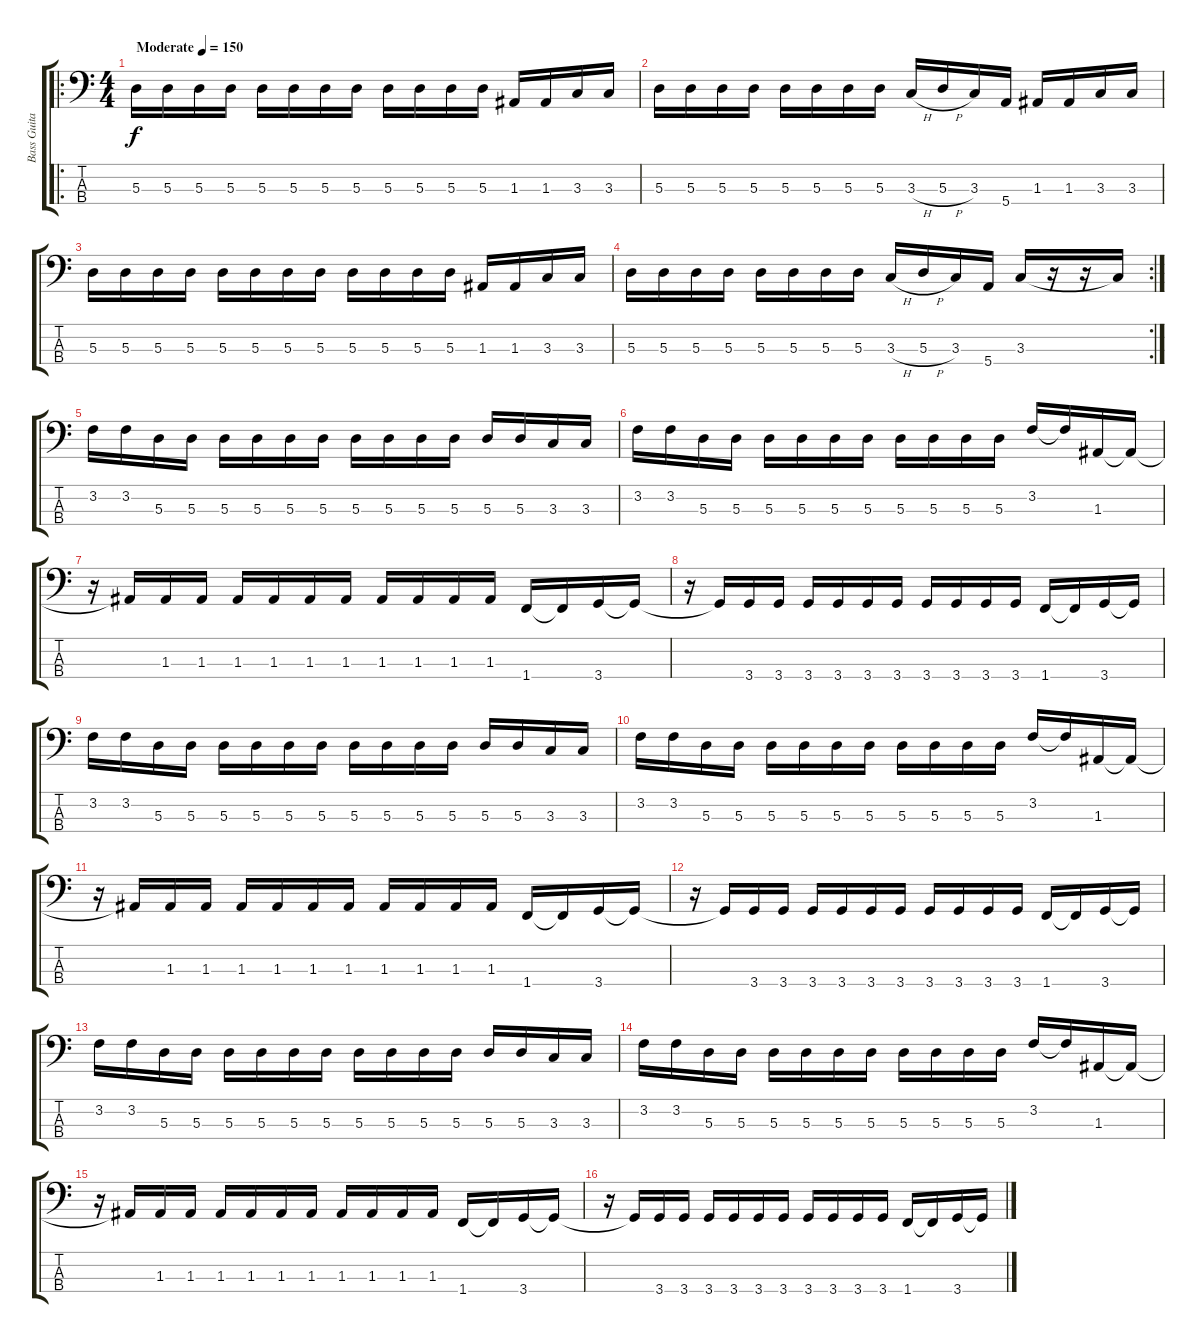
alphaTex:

\track ("Bass Guitar" "Bass Guita") {instrument electricbassfinger}
\staff {score tabs}
\tuning (G2 D2 A1 E1) {hide}
\ro
\ts (4 4)
\tempo (150 "Moderate")
\clef f4
\ks c
5.3.16{dy f instrument electricbassfinger} 5.3.16 5.3.16 5.3.16 5.3.16 5.3.16 5.3.16 5.3.16 5.3.16 5.3.16 5.3.16 5.3.16 1.3.16 1.3.16 3.3.16 3.3.16 |
5.3.16 5.3.16 5.3.16 5.3.16 5.3.16 5.3.16 5.3.16 5.3.16 3.3{h}.16 5.3{h}.16 3.3.16 5.4.16 1.3.16 1.3.16 3.3.16 3.3.16 |
5.3.16 5.3.16 5.3.16 5.3.16 5.3.16 5.3.16 5.3.16 5.3.16 5.3.16 5.3.16 5.3.16 5.3.16 1.3.16 1.3.16 3.3.16 3.3.16 |
\rc 2
5.3.16 5.3.16 5.3.16 5.3.16 5.3.16 5.3.16 5.3.16 5.3.16 3.3{h}.16 5.3{h}.16 3.3.16 5.4.16 3.3.16 r.16 r.16 3.3{t}.16 |
3.2.16 3.2.16 5.3.16 5.3.16 5.3.16 5.3.16 5.3.16 5.3.16 5.3.16 5.3.16 5.3.16 5.3.16 5.3.16 5.3.16 3.3.16 3.3.16 |
3.2.16 3.2.16 5.3.16 5.3.16 5.3.16 5.3.16 5.3.16 5.3.16 5.3.16 5.3.16 5.3.16 5.3.16 3.2.16 3.2{t}.16 1.3.16 1.3{t}.16 |
r.16 1.3{t}.16 1.3.16 1.3.16 1.3.16 1.3.16 1.3.16 1.3.16 1.3.16 1.3.16 1.3.16 1.3.16 1.4.16 1.4{t}.16 3.4.16 3.4{t}.16 |
r.16 3.4{t}.16 3.4.16 3.4.16 3.4.16 3.4.16 3.4.16 3.4.16 3.4.16 3.4.16 3.4.16 3.4.16 1.4.16 1.4{t}.16 3.4.16 3.4{t}.16 |
3.2.16 3.2.16 5.3.16 5.3.16 5.3.16 5.3.16 5.3.16 5.3.16 5.3.16 5.3.16 5.3.16 5.3.16 5.3.16 5.3.16 3.3.16 3.3.16 |
3.2.16 3.2.16 5.3.16 5.3.16 5.3.16 5.3.16 5.3.16 5.3.16 5.3.16 5.3.16 5.3.16 5.3.16 3.2.16 3.2{t}.16 1.3.16 1.3{t}.16 |
r.16 1.3{t}.16 1.3.16 1.3.16 1.3.16 1.3.16 1.3.16 1.3.16 1.3.16 1.3.16 1.3.16 1.3.16 1.4.16 1.4{t}.16 3.4.16 3.4{t}.16 |
r.16 3.4{t}.16 3.4.16 3.4.16 3.4.16 3.4.16 3.4.16 3.4.16 3.4.16 3.4.16 3.4.16 3.4.16 1.4.16 1.4{t}.16 3.4.16 3.4{t}.16 |
3.2.16 3.2.16 5.3.16 5.3.16 5.3.16 5.3.16 5.3.16 5.3.16 5.3.16 5.3.16 5.3.16 5.3.16 5.3.16 5.3.16 3.3.16 3.3.16 |
3.2.16 3.2.16 5.3.16 5.3.16 5.3.16 5.3.16 5.3.16 5.3.16 5.3.16 5.3.16 5.3.16 5.3.16 3.2.16 3.2{t}.16 1.3.16 1.3{t}.16 |
r.16 1.3{t}.16 1.3.16 1.3.16 1.3.16 1.3.16 1.3.16 1.3.16 1.3.16 1.3.16 1.3.16 1.3.16 1.4.16 1.4{t}.16 3.4.16 3.4{t}.16 |
r.16 3.4{t}.16 3.4.16 3.4.16 3.4.16 3.4.16 3.4.16 3.4.16 3.4.16 3.4.16 3.4.16 3.4.16 1.4.16 1.4{t}.16 3.4.16 3.4{t}.16
